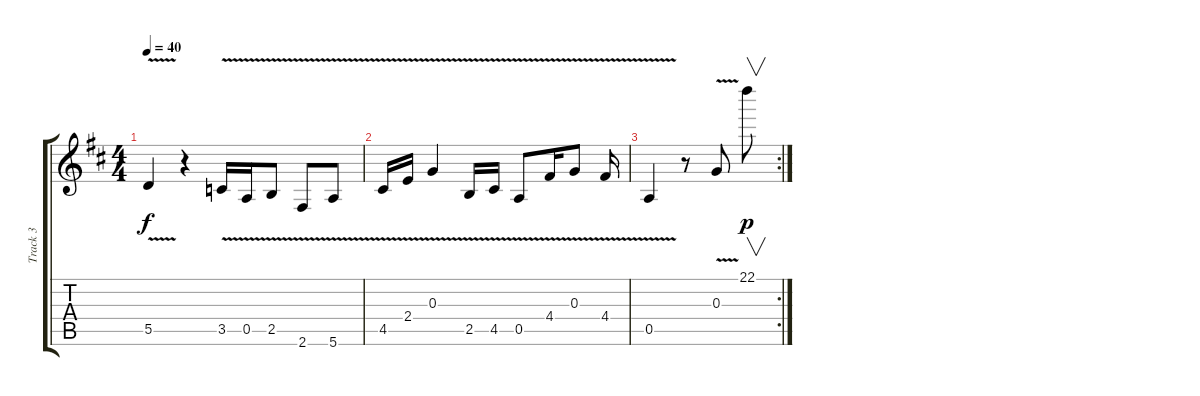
\track ("Track 3" "Track 3") {instrument contrabass}
\staff {score tabs}
\tuning (E4 B3 G3 D3 A2 E2) {hide}
\ts (4 4)
\tempo 40
\clef g2
\ks d
5.5{v}.4{dy f} r.4 3.5{v}.16 0.5{v}.16 2.5{v}.8 2.6{v}.8 5.6{v}.8 |
4.5{v}.16 2.4{v}.16 0.3{v}.4 2.5{v}.16 4.5{v}.16 0.5{v}.8 4.4{v}.16 0.3{v}.8 4.4{v}.16 |
\rc 2
0.5{v}.4 r.8 0.3{v}.8 22.1.8{v dy p}
